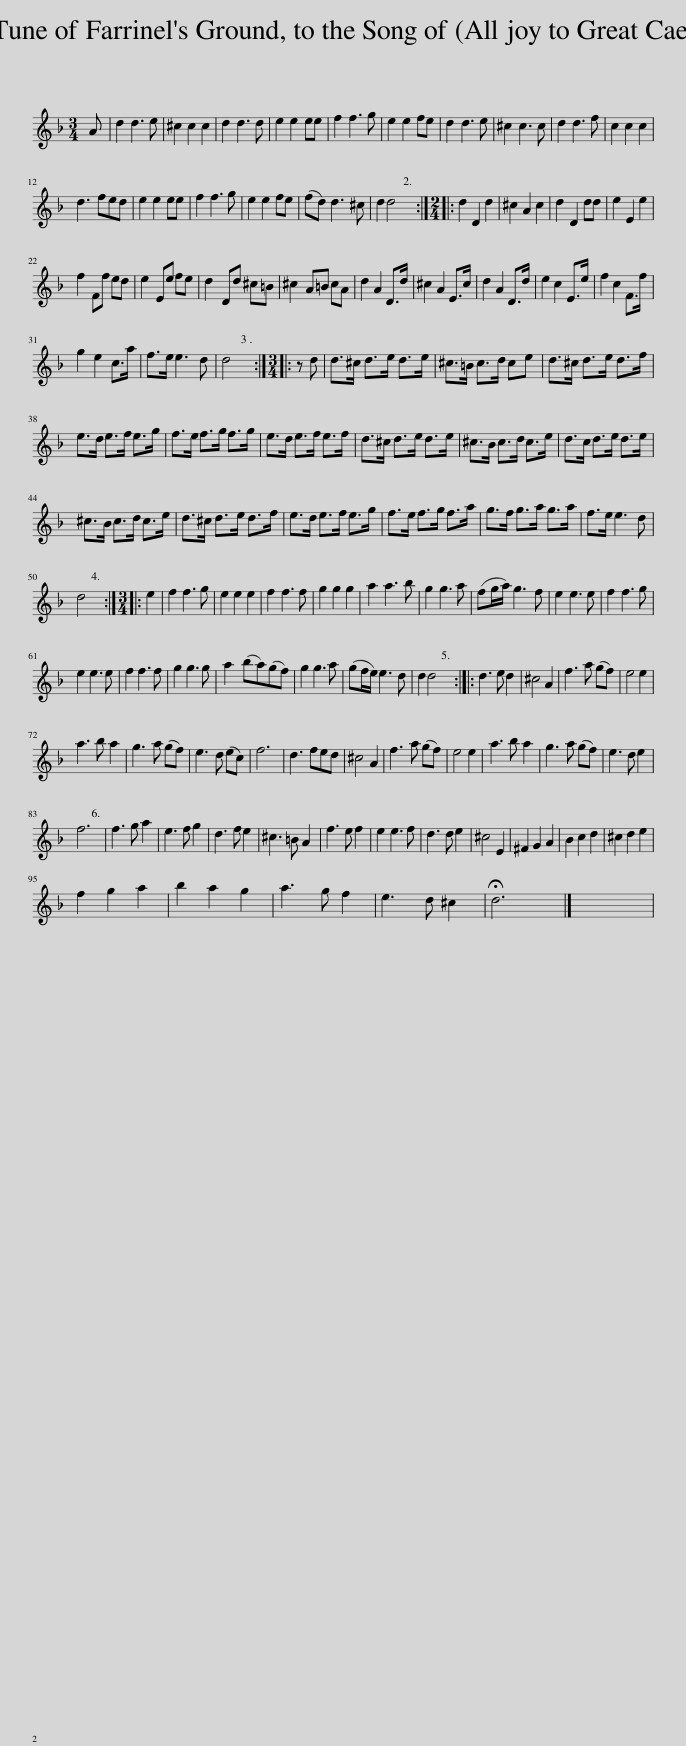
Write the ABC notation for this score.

X:1
L:1/8
M:3/4
I:linebreak $
K:Dmin
V:1 treble
V:1
 A | d2 d3 e | ^c2 c2 c2 | d2 d3 d | e2 e2 ee | %5
 f2 f3 g | e2 e2 fe | d2 d3 e | ^c2 c3 c | d2 d3 f | %10
 c2 c2 c2 |$ d3 fed | e2 e2 ee | f2 f3 g | e2 e2 fe | %15
 (fd) d3 ^c | d2 d4 ::[M:2/4] d2 D2 d2 | ^c2 A2 c2 | d2 D2 dd | %20
 e2 E2 e2 |$ f2 Ff ed | e2 Ee fe | d2 Dd ^c=B | ^c2 A=B cA | %25
 d2 A2 D>d | ^c2 A2 E>c | d2 A2 D>d | e2 c2 E>e | f2 c2 F>f |$ %30
 g2 e2 c>a | f>e e3 d | d4 ::[M:3/4] z d | d>^c d>e d>e | %35
 ^c>=B c>d ce | d>^c d>e d>f |$ e>d e>f e>g | f>e f>g f>g | e>d e>f e>f | %40
 d>^c d>e d>e | ^c>B c>d c>e | d>c d>e d>e |$ ^c>B c>d c>e | d>^c d>e d>f | %45
 e>d e>f e>g | f>e f>g f>a | g>f g>a g>a | f>e e3 d |$ d4 :: %50
[M:3/4] e2 | f2 f3 g | e2 e2 e2 | f2 f3 f | g2 g2 g2 | %55
 a2 a3 b | g2 g3 a | (fg/a/) g3 f | e2 e3 e | f2 f3 g |$ %60
 e2 e3 e | f2 f3 f | g2 g3 g | a2 (ba)(gf) | g2 g3 a | %65
 (gf/e/) e3 d | d2 d4 :: d3 e d2 | ^c4 A2 | f3 a (gf) | %70
 e4 e2 |$ a3 b a2 | g3 a (gf) | e3 d (ec) | f6 | %75
 d3 fed | ^c4 A2 | f3 a (gf) | e4 e2 | a3 b a2 | %80
 g3 a (gf) | e3 d e2 |$ f6 | f3 g a2 | e3 f g2 | %85
 d3 f e2 | ^c3 =B A2 | f3 e f2 | e2 e3 f | d3 d e2 | %90
 ^c4 E2 | ^F2 G2 A2 | B2 c2 d2 | ^c2 d2 e2 |$ f2 g2 a2 | %95
 b2 a2 g2 | a3 g f2 | e3 d ^c2 | !fermata!d6 |] x6 | %100
